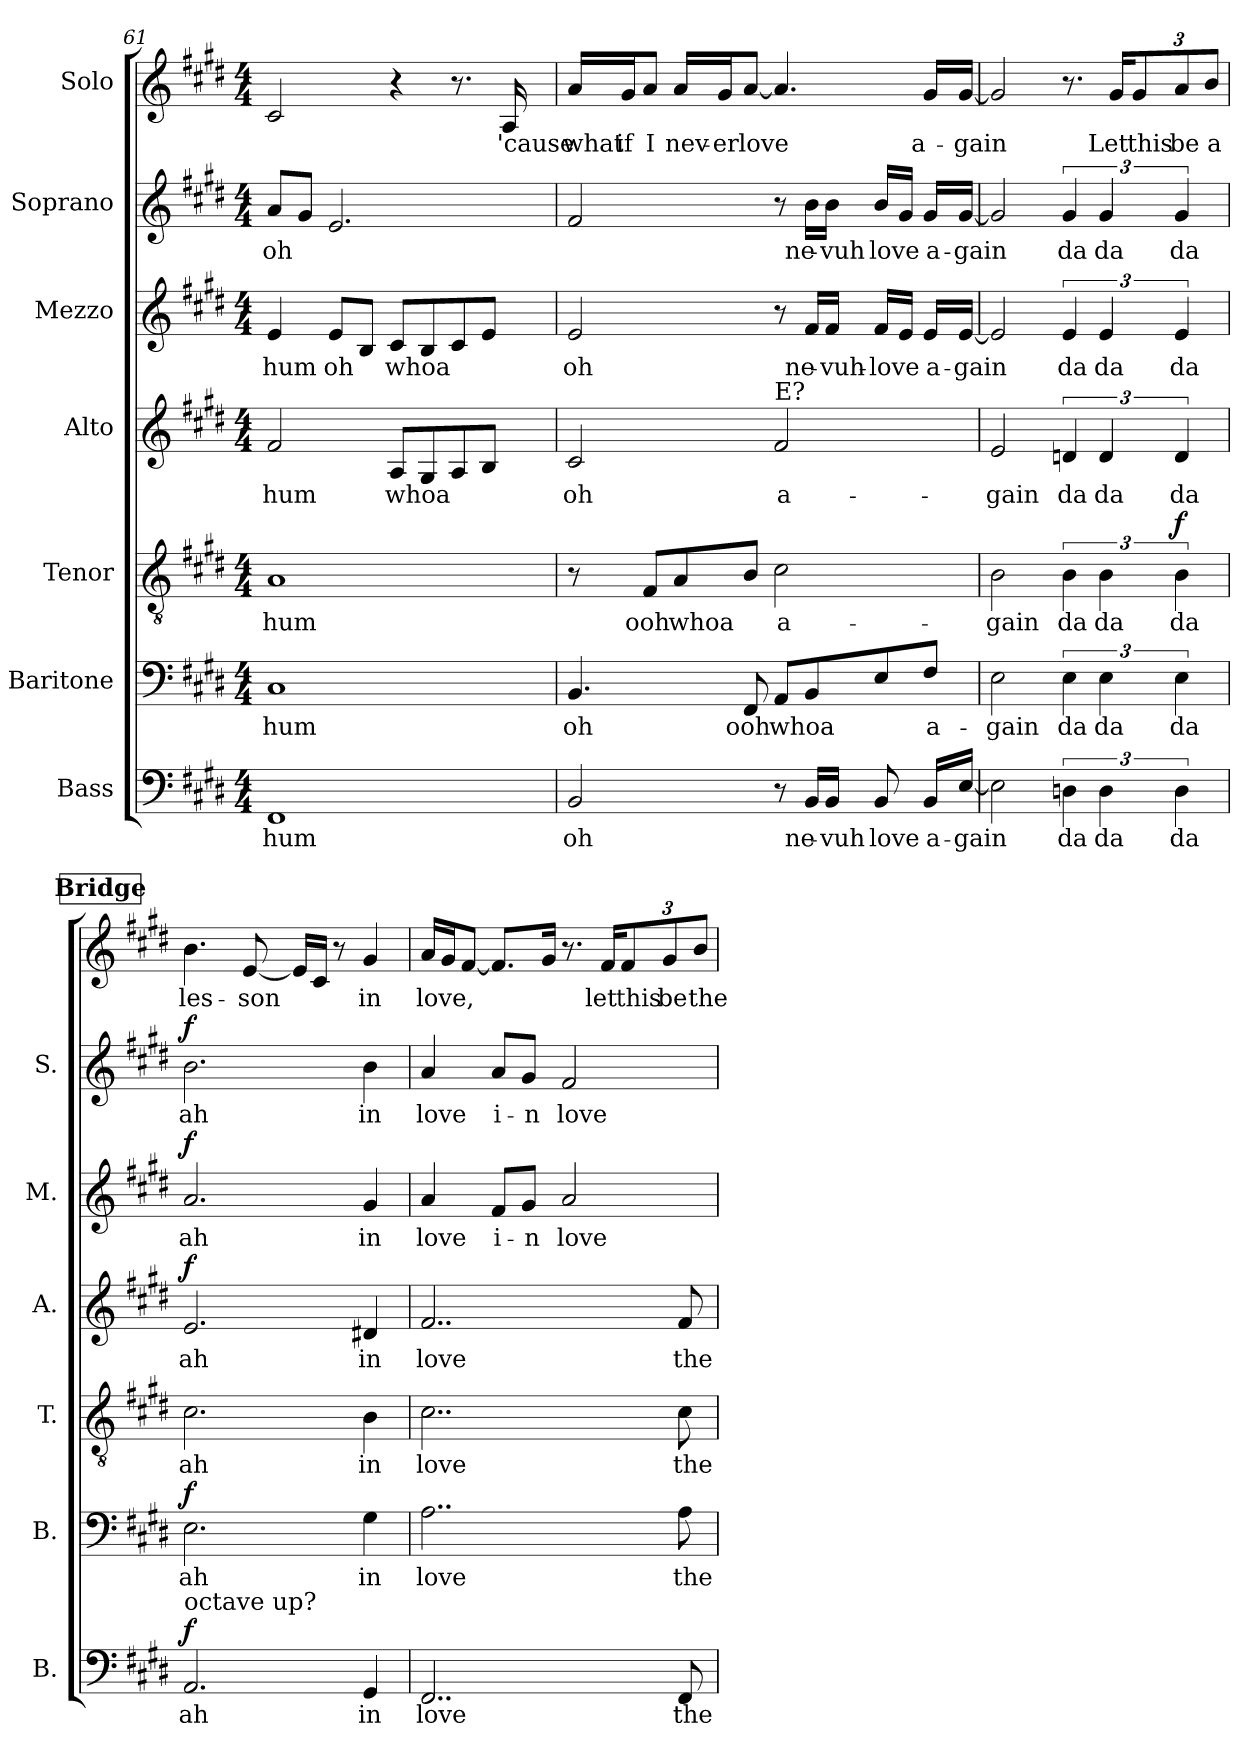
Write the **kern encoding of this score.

**kern	**text	**dynam	**kern	**text	**dynam	**kern	**text	**dynam	**kern	**text	**dynam	**kern	**text	**dynam	**kern	**text	**dynam	**kern	**text
*part7	*part7	*part7	*part6	*part6	*part6	*part5	*part5	*part5	*part4	*part4	*part4	*part3	*part3	*part3	*part2	*part2	*part2	*part1	*part1
*staff7	*staff7	*staff7	*staff6	*staff6	*staff6	*staff5	*staff5	*staff5	*staff4	*staff4	*staff4	*staff3	*staff3	*staff3	*staff2	*staff2	*staff2	*staff1	*staff1
*I"Bass	*	*	*I"Baritone	*	*	*I"Tenor	*	*	*I"Alto	*	*	*I"Mezzo	*	*	*I"Soprano	*	*	*I"Solo	*
*I'B.	*	*	*I'B.	*	*	*I'T.	*	*	*I'A.	*	*	*I'M.	*	*	*I'S.	*	*	*	*
*clefF4	*	*	*clefF4	*	*	*clefGv2	*	*	*clefG2	*	*	*clefG2	*	*	*clefG2	*	*	*clefG2	*
*k[f#c#g#d#]	*	*	*k[f#c#g#d#]	*	*	*k[f#c#g#d#]	*	*	*k[f#c#g#d#]	*	*	*k[f#c#g#d#]	*	*	*k[f#c#g#d#]	*	*	*k[f#c#g#d#]	*
*M4/4	*	*	*M4/4	*	*	*M4/4	*	*	*M4/4	*	*	*M4/4	*	*	*M4/4	*	*	*M4/4	*
=61	=61	=61	=61	=61	=61	=61	=61	=61	=61	=61	=61	=61	=61	=61	=61	=61	=61	=61	=61
1FF#	hum	.	1C#	hum	.	1A	hum	.	2f#/	hum	.	4e/	hum	.	8a/L	oh	.	2c#/	.
.	.	.	.	.	.	.	.	.	.	.	.	.	.	.	8g#/J	.	.	.	.
.	.	.	.	.	.	.	.	.	.	.	.	8e/L	oh	.	2.e/	.	.	.	.
.	.	.	.	.	.	.	.	.	.	.	.	8B/J	.	.	.	.	.	.	.
.	.	.	.	.	.	.	.	.	8A/L	whoa	.	8c#/L	whoa	.	.	.	.	4r	.
.	.	.	.	.	.	.	.	.	8G#/	.	.	8B/	.	.	.	.	.	.	.
.	.	.	.	.	.	.	.	.	8A/	.	.	8c#/	.	.	.	.	.	8.r	.
.	.	.	.	.	.	.	.	.	8B/J	.	.	8e/J	.	.	.	.	.	.	.
.	.	.	.	.	.	.	.	.	.	.	.	.	.	.	.	.	.	16A/	'cause
=62	=62	=62	=62	=62	=62	=62	=62	=62	=62	=62	=62	=62	=62	=62	=62	=62	=62	=62	=62
2BB/	oh	.	4.BB/	oh	.	8r	.	.	2c#/	oh	.	2e/	oh	.	2f#/	.	.	16a/LL	what
.	.	.	.	.	.	.	.	.	.	.	.	.	.	.	.	.	.	16g#/J	if
.	.	.	.	.	.	8F#/L	ooh	.	.	.	.	.	.	.	.	.	.	8a/J	I
.	.	.	.	.	.	8A/	whoa	.	.	.	.	.	.	.	.	.	.	16a/LL	nev-
.	.	.	.	.	.	.	.	.	.	.	.	.	.	.	.	.	.	16g#/J	-er
.	.	.	8FF#/	ooh	.	8B/J	.	.	.	.	.	.	.	.	.	.	.	[8a/J	love
!	!	!	!	!	!	!	!	!	!LO:TX:a:t=E?	!	!	!	!	!	!	!	!	!	!
8r	.	.	8AA/L	whoa	.	2c#\	a-	.	2f#/	a-	.	8r	.	.	8r	.	.	4.a/]	.
16BB/LL	ne-	.	8BB/	.	.	.	.	.	.	.	.	16f#/LL	ne-	.	16b\LL	ne-	.	.	.
16BB/JJ	-vuh	.	.	.	.	.	.	.	.	.	.	16f#/JJ	-vuh-	.	16b\JJ	-vuh	.	.	.
8BB/	love	.	8E/	.	.	.	.	.	.	.	.	16f#/LL	-love	.	16b/LL	love	.	.	.
.	.	.	.	.	.	.	.	.	.	.	.	16e/JJ	.	.	16g#/JJ	.	.	.	.
16BB/LL	a-	.	8F#/J	a-	.	.	.	.	.	.	.	16e/LL	a-	.	16g#/LL	a-	.	16g#/LL	a-
[16E/JJ	gain	.	.	.	.	.	.	.	.	.	.	[16e/JJ	gain	.	[16g#/JJ	gain	.	[16g#/JJ	gain
!!LO:LB:g=z
=63	=63	=63	=63	=63	=63	=63	=63	=63	=63	=63	=63	=63	=63	=63	=63	=63	=63	=63	=63
2E\]	.	.	2E\	-gain	.	2B\	-gain	.	2e/	-gain	.	2e/]	.	.	2g#/]	.	.	2g#/]	.
6Dn\	da	.	6E\	da	.	6B\	da	.	6dn/	da	.	6e/	da	.	6g#/	da	.	8.r	.
6D\	da	.	6E\	da	.	6B\	da	.	6d/	da	.	6e/	da	.	6g#/	da	.	.	.
.	.	.	.	.	.	.	.	.	.	.	.	.	.	.	.	.	.	16g#/KL	Let
*	*	*	*	*	*	*	*	*	*	*	*	*	*	*	*	*	*	*Xbrackettup	*
.	.	.	.	.	.	.	.	.	.	.	.	.	.	.	.	.	.	12g#/	this
!	!	!	!	!	!	!	!	!LO:DY:b	!	!	!	!	!	!	!	!	!	!	!
6D\	da	.	6E\	da	.	6B\	da	f	6d/	da	.	6e/	da	.	6g#/	da	.	12a/	be
.	.	.	.	.	.	.	.	.	.	.	.	.	.	.	.	.	.	12b/J	a
!!LO:REH:place=s1:a:B:fs=14:t=Bridge
=64	=64	=64	=64	=64	=64	=64	=64	=64	=64	=64	=64	=64	=64	=64	=64	=64	=64	=64	=64
!LO:TX:a:t=octave up?	!	!	!	!	!	!	!	!	!	!	!	!	!	!	!	!	!	!	!
!	!	!LO:DY:b	!	!	!LO:DY:b	!	!	!	!	!	!LO:DY:b	!	!	!LO:DY:b	!	!	!LO:DY:b	!	!
2.AA/	ah	f	2.E\	ah	f	2.c#\	ah	.	2.e/	ah	f	2.a/	ah	f	2.b\	ah	f	4.b\	les-
.	.	.	.	.	.	.	.	.	.	.	.	.	.	.	.	.	.	[8e/	-son
.	.	.	.	.	.	.	.	.	.	.	.	.	.	.	.	.	.	16e/LL]	.
.	.	.	.	.	.	.	.	.	.	.	.	.	.	.	.	.	.	16c#/JJ	.
.	.	.	.	.	.	.	.	.	.	.	.	.	.	.	.	.	.	8r	.
4GG#/	in	.	4G#\	in	.	4B\	in	.	4d#X/	in	.	4g#/	in	.	4b\	in	.	4g#/	in
=65	=65	=65	=65	=65	=65	=65	=65	=65	=65	=65	=65	=65	=65	=65	=65	=65	=65	=65	=65
2..FF#/	love	.	2..A\	love	.	2..c#\	love	.	2..f#/	love	.	4a/	love	.	4a/	love	.	16a/LL	love,
.	.	.	.	.	.	.	.	.	.	.	.	.	.	.	.	.	.	16g#/J	.
.	.	.	.	.	.	.	.	.	.	.	.	.	.	.	.	.	.	[8f#/J	.
.	.	.	.	.	.	.	.	.	.	.	.	8f#/L	i-	.	8a/L	i-	.	8.f#/L]	.
.	.	.	.	.	.	.	.	.	.	.	.	8g#/J	-n	.	8g#/J	-n	.	.	.
.	.	.	.	.	.	.	.	.	.	.	.	.	.	.	.	.	.	16g#/Jk	.
.	.	.	.	.	.	.	.	.	.	.	.	2a/	love	.	2f#/	love	.	8.r	.
.	.	.	.	.	.	.	.	.	.	.	.	.	.	.	.	.	.	16f#/KL	let
.	.	.	.	.	.	.	.	.	.	.	.	.	.	.	.	.	.	12f#/	this
.	.	.	.	.	.	.	.	.	.	.	.	.	.	.	.	.	.	12g#/	be
8FF#/	the	.	8A\	the	.	8c#\	the	.	8f#/	the	.	.	.	.	.	.	.	.	.
.	.	.	.	.	.	.	.	.	.	.	.	.	.	.	.	.	.	12b/J	the
=	=	=	=	=	=	=	=	=	=	=	=	=	=	=	=	=	=	=	=
*-	*-	*-	*-	*-	*-	*-	*-	*-	*-	*-	*-	*-	*-	*-	*-	*-	*-	*-	*-
